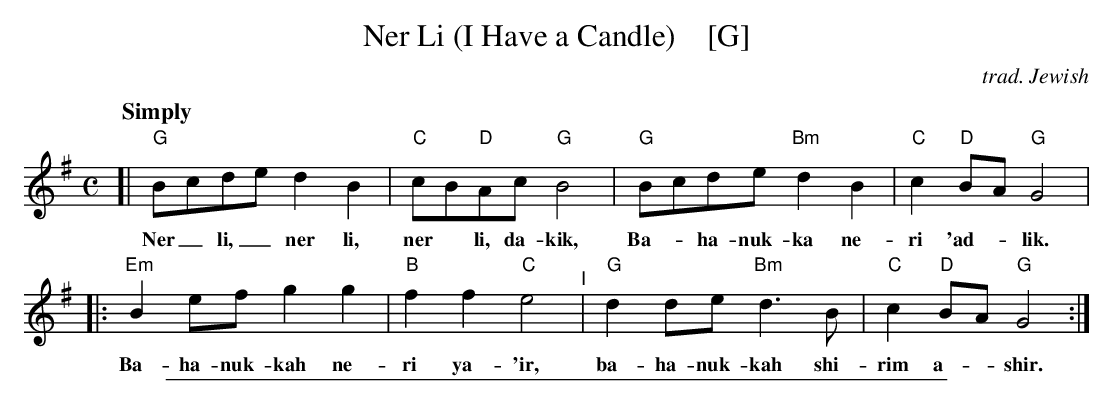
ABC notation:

X:1
T: Ner Li (I Have a Candle)    [G]
C: trad. Jewish
M: C
L: 1/8
Q: "Simply"
K: G
[| "G"Bcde d2B2 | "C"cB"D"Ac "G"B4 | "G"Bcde "Bm"d2B2 | "C"c2"D"BA "G"G4 |
w: Ner_ li,_ ner li, ner* li, da-kik, Ba-*ha-nuk-ka ne-ri 'ad-*lik.
|: "Em"B2ef g2g2 | "B"f2f2 "C"e4 "^I"| "G"d2de "Bm"d3B | "C"c2"D"BA "G"G4 :|
w: Ba-ha-nuk-kah ne-ri ya-'ir, ba-ha-nuk-kah shi-rim a-*shir.
